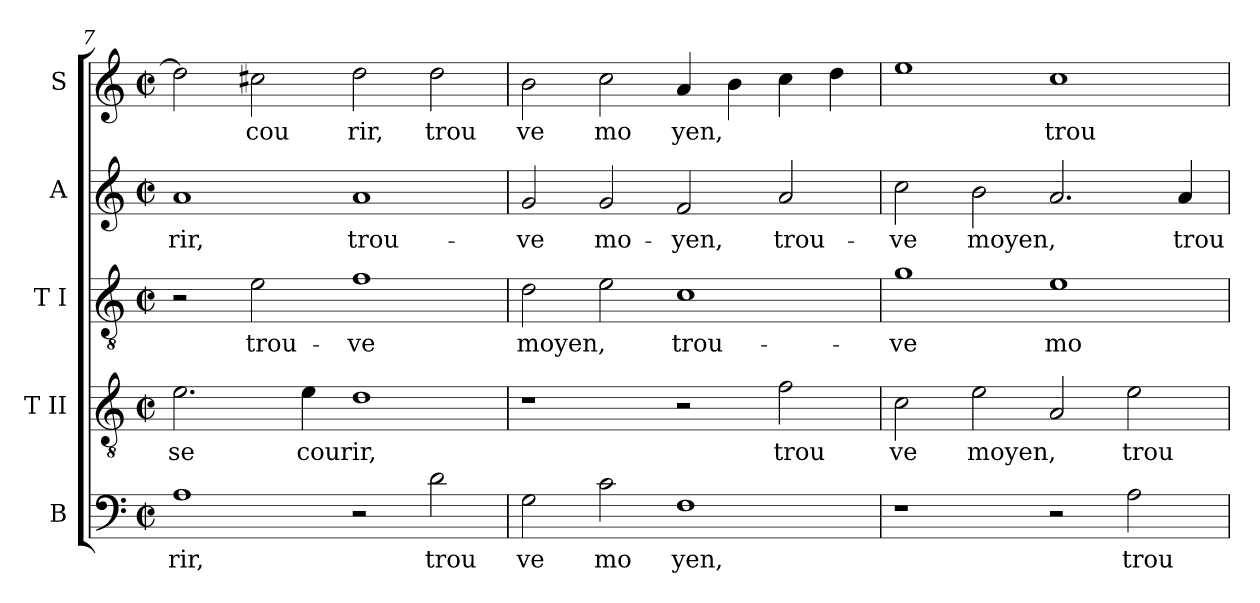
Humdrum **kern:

**kern	**text	**kern	**text	**kern	**text	**kern	**text	**kern	**text
*part5	*part5	*part4	*part4	*part3	*part3	*part2	*part2	*part1	*part1
*staff5	*staff5	*staff4	*staff4	*staff3	*staff3	*staff2	*staff2	*staff1	*staff1
*I"B	*	*I"T II	*	*I"T I	*	*I"A	*	*I"S	*
*clefF4	*	*clefGv2	*	*clefGv2	*	*clefG2	*	*clefG2	*
*M2/2	*	*M2/2	*	*M2/2	*	*M2/2	*	*M2/2	*
*met(c|)	*	*met(c|)	*	*met(c|)	*	*met(c|)	*	*met(c|)	*
=7	=7	=7	=7	=7	=7	=7	=7	=7	=7
!	!LO:LY:b:cj	!	!LO:LY:b:cj	!	!	!	!LO:LY:b:cj	!	!
1A	rir,	2.e\	se	2r	.	1a	-rir,	2dd\]	.
!	!	!	!	!	!LO:LY:b:cj	!	!	!	!LO:LY:b:cj
.	.	.	.	2e\	trou-	.	.	2cc#\	cou
!	!	!	!LO:LY:b:cj	!	!	!	!	!	!
.	.	4e\	courir,	.	.	.	.	.	.
!	!	!	!	!	!LO:LY:b:cj	!	!LO:LY:b:cj	!	!LO:LY:b:cj
2r	.	1d	.	1f	-ve	1a	trou-	2dd\	rir,
!	!LO:LY:b:cj	!	!	!	!	!	!	!	!LO:LY:b:cj
2d\	trou	.	.	.	.	.	.	2dd\	trou
=8	=8	=8	=8	=8	=8	=8	=8	=8	=8
!	!LO:LY:b:cj	!	!	!	!LO:LY:b	!	!LO:LY:b:cj	!	!LO:LY:b:cj
2G\	ve	1r	.	2d\	moyen,	2g/	-ve	2b\	ve
!	!LO:LY:b:cj	!	!	!	!	!	!LO:LY:b:cj	!	!LO:LY:b:cj
2c\	mo	.	.	2e\	.	2g/	mo-	2cc\	mo
!	!LO:LY:b:cj	!	!	!	!LO:LY:b:cj	!	!LO:LY:b:cj	!	!LO:LY:b
1F	yen,	2r	.	1c	trou-	2f/	-yen,	4a/	yen,
.	.	.	.	.	.	.	.	4b\	.
!	!	!	!LO:LY:b:cj	!	!	!	!LO:LY:b:cj	!	!
.	.	2f\	trou	.	.	2a/	trou-	4cc\	.
.	.	.	.	.	.	.	.	4dd\	.
=9	=9	=9	=9	=9	=9	=9	=9	=9	=9
!	!	!	!LO:LY:b:cj	!	!LO:LY:b:cj	!	!LO:LY:b:cj	!	!
1r	.	2c\	ve	1g	-ve	2cc\	-ve	1ee	.
!	!	!	!LO:LY:b	!	!	!	!LO:LY:b	!	!
.	.	2e\	moyen,	.	.	2b\	moyen,	.	.
!	!	!	!	!	!LO:LY:b:cj	!	!	!	!LO:LY:b:cj
2r	.	2A/	.	1e	mo-	2.a/	.	1cc	trou
!	!LO:LY:b:cj	!	!LO:LY:b:cj	!	!	!	!	!	!
2A\	trou	2e\	trou	.	.	.	.	.	.
!	!	!	!	!	!	!	!LO:LY:b:cj	!	!
.	.	.	.	.	.	4a/	trou-	.	.
=	=	=	=	=	=	=	=	=	=
*-	*-	*-	*-	*-	*-	*-	*-	*-	*-
